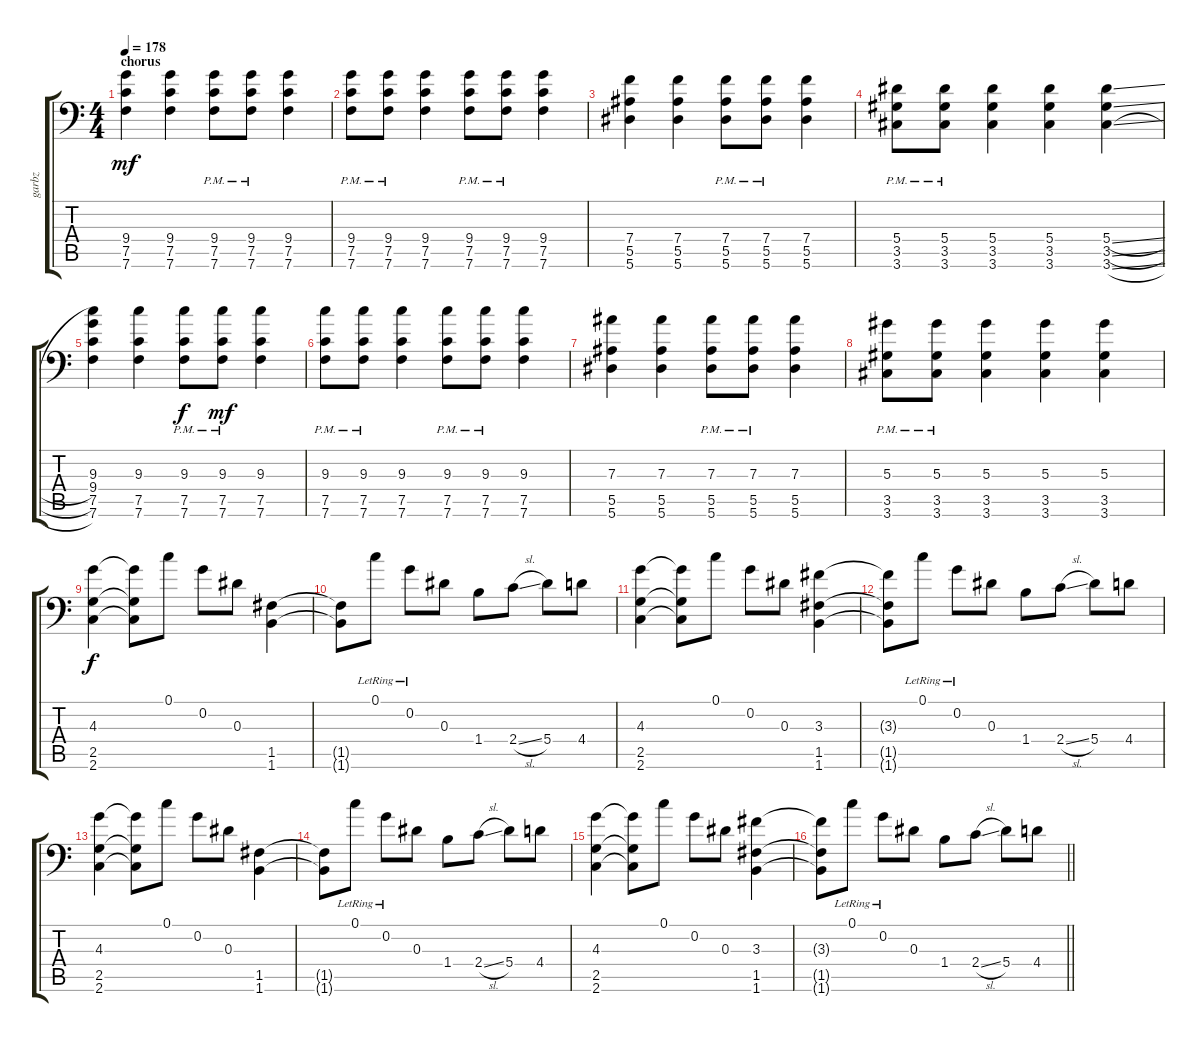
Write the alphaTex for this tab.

\track ("garbz" "garbz") {solo instrument overdrivenguitar}
\staff {score tabs}
\tuning (C4 G3 Eb3 Bb2 F2 Bb1) {hide}
\ts (4 4)
\section ("" "chorus")
\tempo 178
\clef f4
\ks c
(9.4 7.5 7.6).4{dy mf} (9.4 7.5 7.6).4 (9.4 7.5 7.6{pm}).8 (9.4 7.5 7.6{pm}).8 (9.4 7.5 7.6).4 |
(9.4 7.5 7.6{pm}).8 (9.4 7.5 7.6{pm}).8 (9.4 7.5 7.6).4 (9.4 7.5 7.6{pm}).8 (9.4 7.5 7.6{pm}).8 (9.4 7.5 7.6).4 |
(7.4 5.5 5.6).4 (7.4 5.5 5.6).4 (7.4 5.5 5.6{pm}).8 (7.4 5.5 5.6{pm}).8 (7.4 5.5 5.6).4 |
(5.4 3.5 3.6{pm}).8 (5.4 3.5 3.6{pm}).8 (5.4 3.5 3.6).4 (5.4 3.5 3.6).4 (5.4{sl} 3.5{sl} 3.6{sl}).4 |
(9.3 9.4 7.5 7.6).4 (9.3 7.5 7.6).4 (9.3 7.5 7.6{pm}).8{dy f} (9.3 7.5 7.6{pm}).8{dy mf} (9.3 7.5 7.6).4 |
(9.3 7.5 7.6{pm}).8 (9.3 7.5 7.6{pm}).8 (9.3 7.5 7.6).4 (9.3 7.5 7.6{pm}).8 (9.3 7.5 7.6{pm}).8 (9.3 7.5 7.6).4 |
(7.3 5.5 5.6).4 (7.3 5.5 5.6).4 (7.3 5.5 5.6{pm}).8 (7.3 5.5 5.6{pm}).8 (7.3 5.5 5.6).4 |
(5.3 3.5 3.6{pm}).8 (5.3 3.5 3.6{pm}).8 (5.3 3.5 3.6).4 (5.3 3.5 3.6).4 (5.3 3.5 3.6).4 |
(4.3 2.5 2.6).4{dy f} (4.3{t} 2.5{t} 2.6{t}).8 0.1.8 0.2.8 0.3.8 (1.5 1.6).4 |
(1.5{t} 1.6{t}).8 0.1{lr}.8 0.2{lr}.8 0.3.8 1.4.8 2.4{sl}.8 5.4.8 4.4.8 |
(4.3 2.5 2.6).4 (4.3{t} 2.5{t} 2.6{t}).8 0.1.8 0.2.8 0.3.8 (3.3 1.5 1.6).4 |
(3.3{t} 1.5{t} 1.6{t}).8 0.1{lr}.8 0.2{lr}.8 0.3.8 1.4.8 2.4{sl}.8 5.4.8 4.4.8 |
(4.3 2.5 2.6).4 (4.3{t} 2.5{t} 2.6{t}).8 0.1.8 0.2.8 0.3.8 (1.5 1.6).4 |
(1.5{t} 1.6{t}).8 0.1{lr}.8 0.2{lr}.8 0.3.8 1.4.8 2.4{sl}.8 5.4.8 4.4.8 |
(4.3 2.5 2.6).4 (4.3{t} 2.5{t} 2.6{t}).8 0.1.8 0.2.8 0.3.8 (3.3 1.5 1.6).4 |
\barLineRight lightlight
(3.3{t} 1.5{t} 1.6{t}).8 0.1{lr}.8 0.2{lr}.8 0.3.8 1.4.8 2.4{sl}.8 5.4.8 4.4.8
